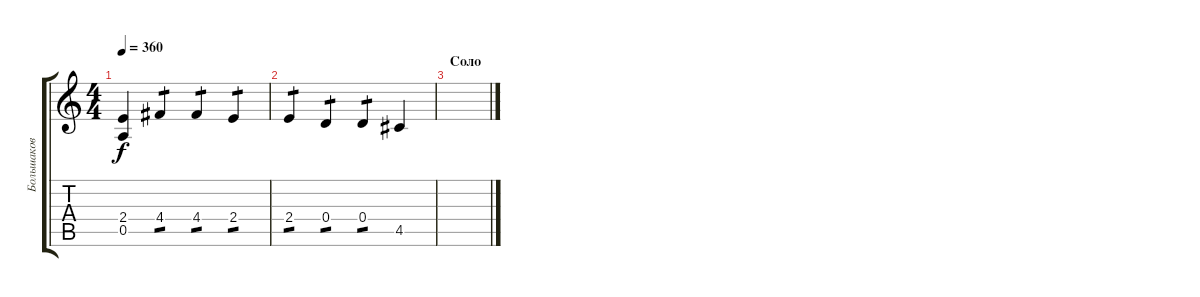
\track ("Большаков" "Большаков") {instrument overdrivenguitar}
\staff {score tabs}
\tuning (E4 B3 G3 D3 A2 E2) {hide}
\ts (4 4)
\tempo 360
\clef g2
\ks c
(2.4 0.5).4{dy f} 4.4.4{tp 1} 4.4.4{tp 1} 2.4.4{tp 1} |
2.4.4{tp 1} 0.4.4{tp 1} 0.4.4{tp 1} 4.5.4 |
\section ("" "Соло")
